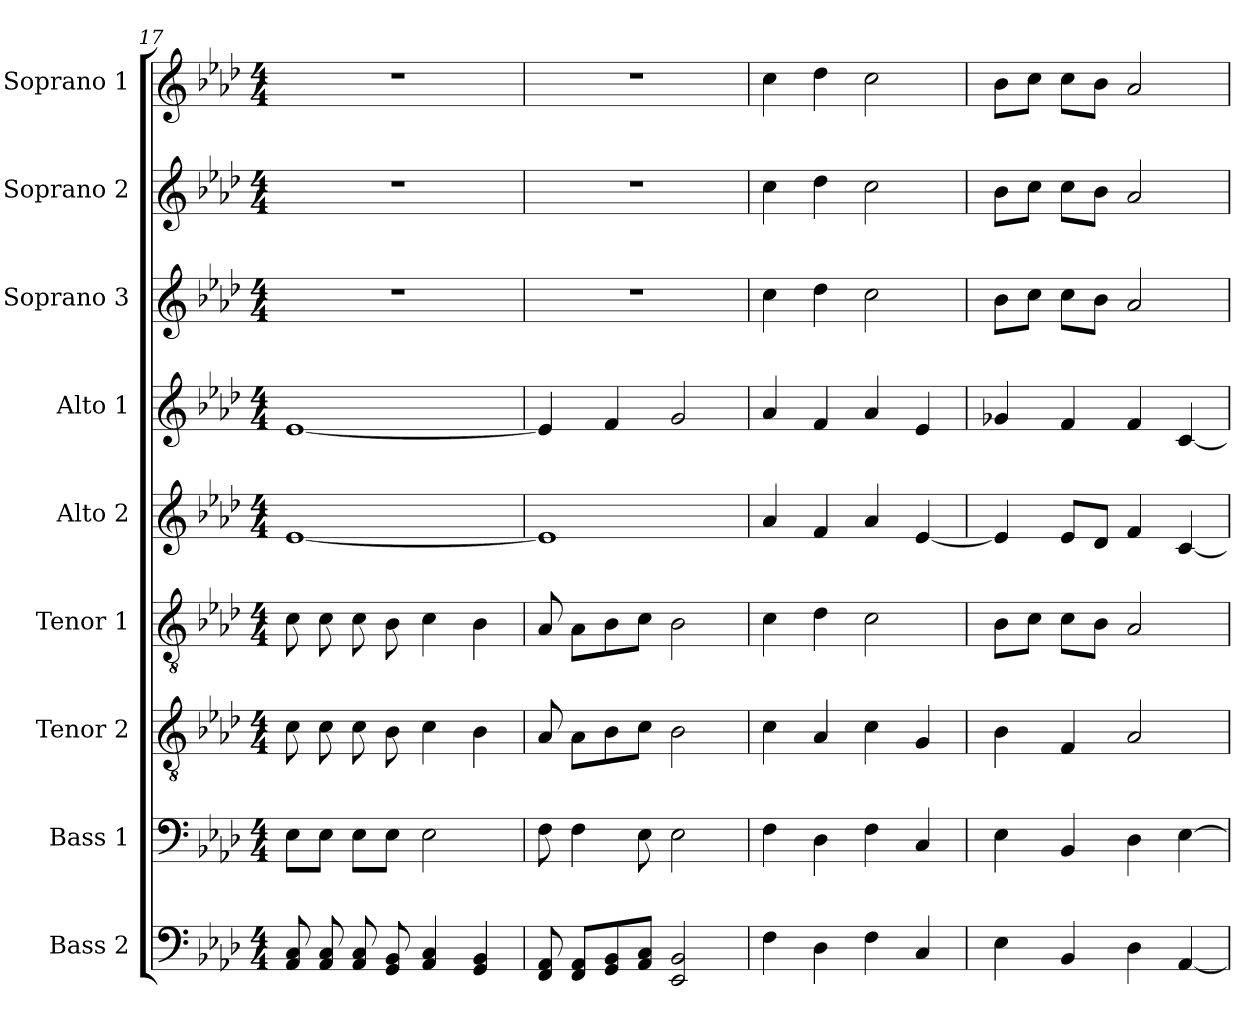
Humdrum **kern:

**kern	**kern	**kern	**kern	**kern	**kern	**kern	**kern	**kern
*part9	*part8	*part7	*part6	*part5	*part4	*part3	*part2	*part1
*staff9	*staff8	*staff7	*staff6	*staff5	*staff4	*staff3	*staff2	*staff1
*I"Bass 2	*I"Bass 1	*I"Tenor 2	*I"Tenor 1	*I"Alto 2	*I"Alto 1	*I"Soprano 3	*I"Soprano 2	*I"Soprano 1
*I'B 2	*I'B 1	*I'T 2	*I'T 1	*I'A 2	*I'A 1	*I'S 3	*I'S 2	*I'S 1
*clefF4	*clefF4	*clefGv2	*clefGv2	*clefG2	*clefG2	*clefG2	*clefG2	*clefG2
*k[b-e-a-d-]	*k[b-e-a-d-]	*k[b-e-a-d-]	*k[b-e-a-d-]	*k[b-e-a-d-]	*k[b-e-a-d-]	*k[b-e-a-d-]	*k[b-e-a-d-]	*k[b-e-a-d-]
*A-:	*A-:	*A-:	*A-:	*A-:	*A-:	*A-:	*A-:	*A-:
*M4/4	*M4/4	*M4/4	*M4/4	*M4/4	*M4/4	*M4/4	*M4/4	*M4/4
=17	=17	=17	=17	=17	=17	=17	=17	=17
8AA- 8C	8E-\L	8c	8c	[1e-	[1e-	1r	1r	1r
8AA- 8C	8E-\J	8c	8c	.	.	.	.	.
8AA- 8C	8E-\L	8c	8c	.	.	.	.	.
8GG 8BB-	8E-\J	8B-	8B-	.	.	.	.	.
4AA- 4C	2E-	4c	4c	.	.	.	.	.
4GG 4BB-	.	4B-	4B-	.	.	.	.	.
=18	=18	=18	=18	=18	=18	=18	=18	=18
8FF 8AA-	8F	8A-	8A-	1e-]	4e-]	1r	1r	1r
8FF 8AA-L	4F	8A-L	8A-L	.	.	.	.	.
8GG 8BB-	.	8B-	8B-	.	4f	.	.	.
8AA- 8CJ	8E-	8cJ	8cJ	.	.	.	.	.
2EE- 2BB-	2E-	2B-	2B-	.	2g	.	.	.
=19	=19	=19	=19	=19	=19	=19	=19	=19
4F	4F	4c	4c	4a-	4a-	4cc	4cc	4cc
4D-	4D-	4A-	4d-	4f	4f	4dd-	4dd-	4dd-
4F	4F	4c	2c	4a-	4a-	2cc	2cc	2cc
4C	4C	4G	.	[4e-	4e-	.	.	.
=20	=20	=20	=20	=20	=20	=20	=20	=20
4E-	4E-	4B-	8B-L	4e-]	4g-X	8b-L	8b-L	8b-L
.	.	.	8cJ	.	.	8ccJ	8ccJ	8ccJ
4BB-	4BB-	4F	8cL	8e-L	4f	8ccL	8ccL	8ccL
.	.	.	8B-J	8d-J	.	8b-J	8b-J	8b-J
4D-	4D-	2A-	2A-	4f	4f	2a-	2a-	2a-
[4AA-	[4E-	.	.	[4c	[4c	.	.	.
=	=	=	=	=	=	=	=	=
*-	*-	*-	*-	*-	*-	*-	*-	*-
